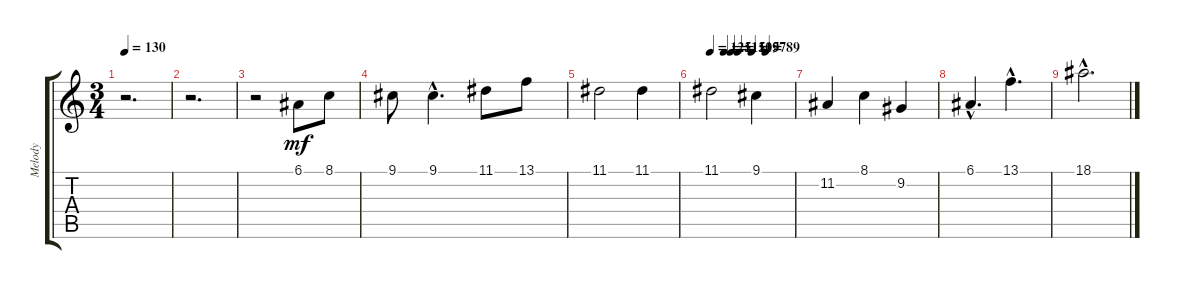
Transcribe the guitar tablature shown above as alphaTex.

\track ("Melody" "Melody") {instrument panflute}
\staff {score tabs}
\tuning (E4 B3 G3 D3 A2 E2) {hide}
\ts (3 4)
\tempo 130
\clef g2
\ks c
r.2{d dy mf} |
r.2{d} |
r.2 6.1.8 8.1.8 |
9.1.8 9.1{hac}.4{d} 11.1.8 13.1.8 |
11.1.2 11.1.4 |
\tempo 125
\tempo (115 0.16666666666666666)
\tempo (111 0.25)
\tempo (105 0.3333333333333333)
\tempo (97 0.5)
\tempo (89 0.6666666666666666)
11.1.2 9.1.4 |
11.2.4 8.1.4 9.2.4 |
6.1{hac}.4{d} 13.1{hac}.4{d} |
18.1{hac}.2{d}
